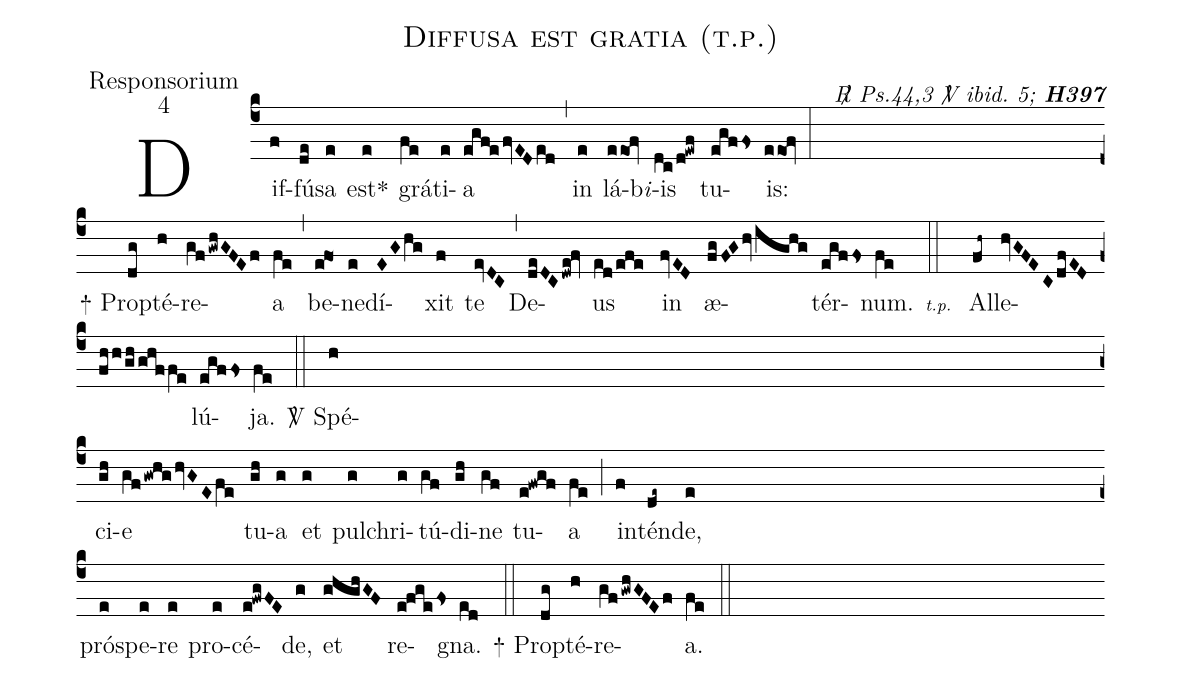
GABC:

name:Diffusa est gratia (t.p.);
office-part:Responsorium;
mode:4;
commentary:{\itshape\mdseries \Rbar\  Ps.44,3 \Vbar\   ibid.\ 5;\/} {\bfseries H397};
%%
(c4) Dif(f){fú}(de)sa(e) e{st}<sp>*</sp>(e) {gr}á(fe)ti(e)a(egf!efvEDed) (,)
{in}(e) {lá}(eeo1!fv)b<e>i</e>-{i}s(dc/d!ewf) tu(egfFs)is:(eeo1@fv) (:Z)
<sp>+</sp> Prop(dg){té}(h)re(gfgwhGFEf)a(fe) (,)
{be}(e!fo1){ne}(e)dí(E2G2hg)xit(f) te(evDC) (,)
De(deDCdwe!fv)us(ed/efe) in(fvED) æ(fgFGhvighg)tér(egfFs)num.(fe) (::)
<v>{\scriptsize\itshape t.p.\ }</v> Al(fh~)le(hvGFECdfEDfhh/gh/ghffe)lú(egfFs)ja.(fe) (::)
<sp>V/</sp> S{p}é(hZ){ci}(gh)e(gf/gwhghvGEfe) {tu}(gh)a(g) et(g) pul(g)chri(g){tú}(gf){di}(gh){ne}(gf) {tu}(e!fwgf)a(fe) (;)
in(f)tén(de~)de,(eZ) p{ró}(e)spe(e)re(e) pro(e)cé(e!fwgFE)de,(g) et(ghghGF) re(e!fgeFs)gna.(ed) (::)
<sp>+</sp> Prop(dg){té}(h)re(gfgwhGFEf)a.(fe) (::)
